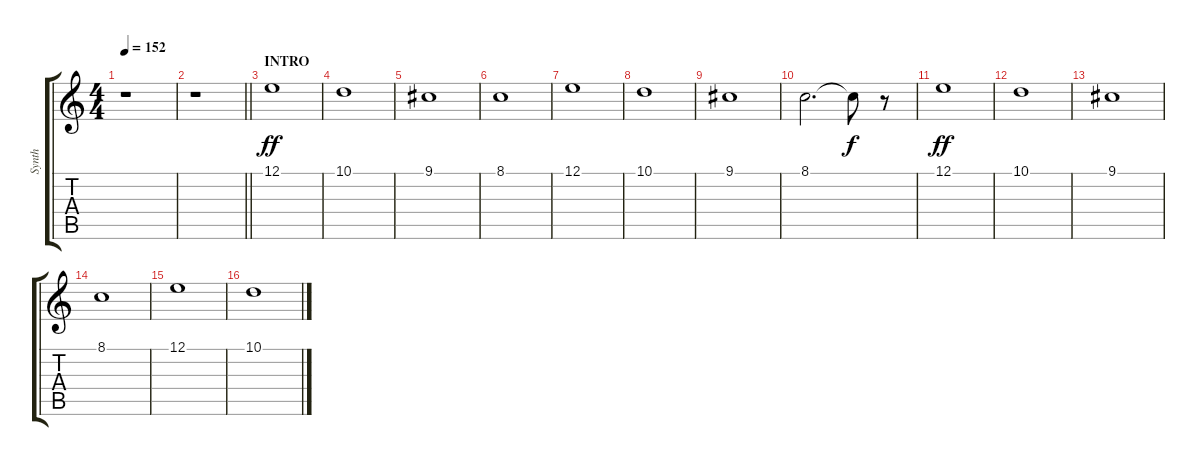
\track ("Synth" "Synth") {instrument pad4choir}
\staff {score tabs}
\tuning (E4 B3 G3 D3 A2 E2) {hide}
\ts (4 4)
\tempo 152
\clef g2
\ks c
r.1{dy ff instrument pad4choir} |
\barLineRight lightlight
r.1 |
\section ("" "INTRO")
12.1.1 |
10.1.1 |
9.1.1 |
8.1.1 |
12.1.1 |
10.1.1 |
9.1.1 |
8.1.2{d} 8.1{t}.8{dy f} r.8 |
12.1.1{dy ff} |
10.1.1 |
9.1.1 |
8.1.1 |
12.1.1 |
10.1.1
